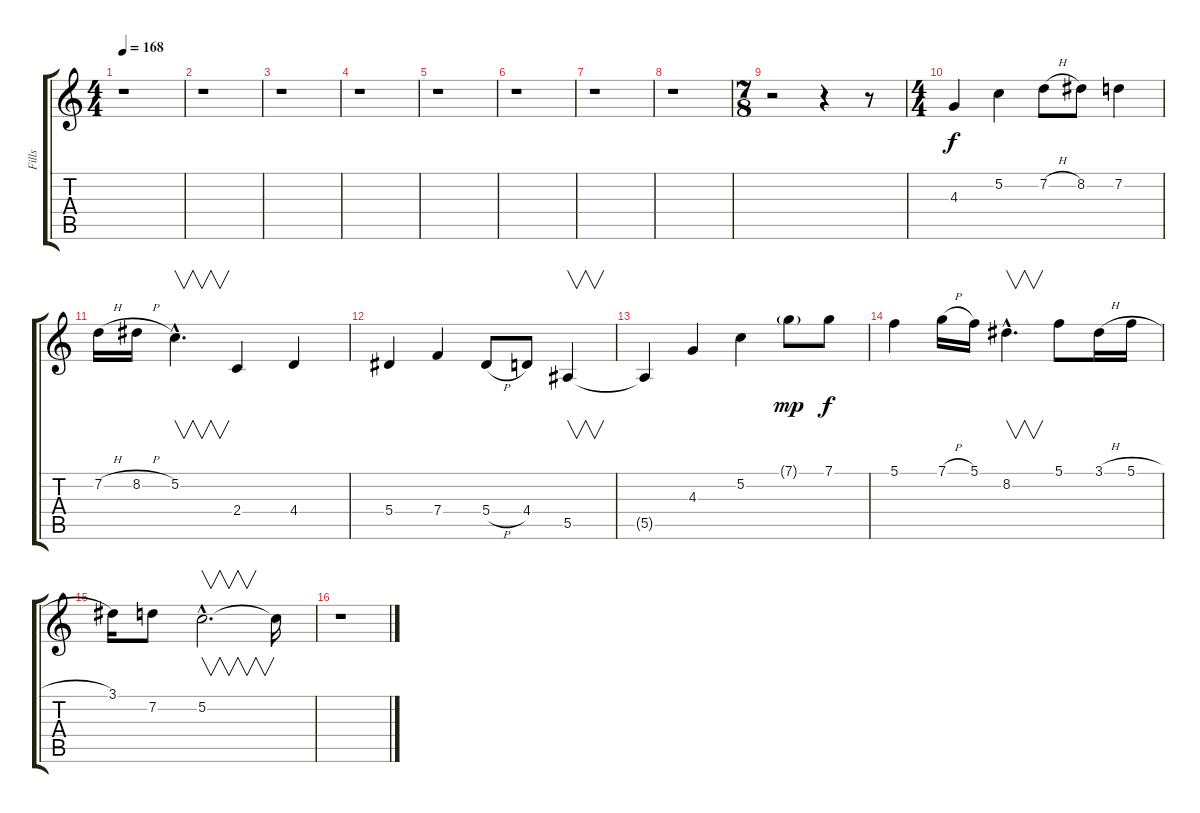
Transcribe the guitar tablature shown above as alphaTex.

\track ("Fills" "Fills") {instrument distortionguitar}
\staff {score tabs}
\tuning (C4 G3 Eb3 Bb2 F2 C2) {hide}
\ts (4 4)
\tempo 168
\clef g2
\ks c
r.1{dy f} |
r.1 |
r.1 |
r.1 |
r.1 |
r.1 |
r.1 |
r.1 |
\ts (7 8)
r.2 r.4 r.8 |
\ts (4 4)
4.3.4{balance 14} 5.2.4 7.2{h}.8 8.2.8 7.2.4 |
7.2{h}.16 8.2{h}.16 5.2{hac}.4{v d} 2.4.4 4.4.4 |
5.4.4 7.4.4 5.4{h}.8 4.4.8 5.5.4{v} |
5.5{t}.4 4.3.4 5.2.4 7.1{g}.8{dy mp} 7.1.8{dy f} |
5.1.4 7.1{h}.16 5.1.16 8.2{hac}.4{v d} 5.1.8 3.1{h}.16 5.1{h}.16 |
3.1.16 7.2.8 5.2{hac}.2{v d} 5.2{t}.16 |
r.1
